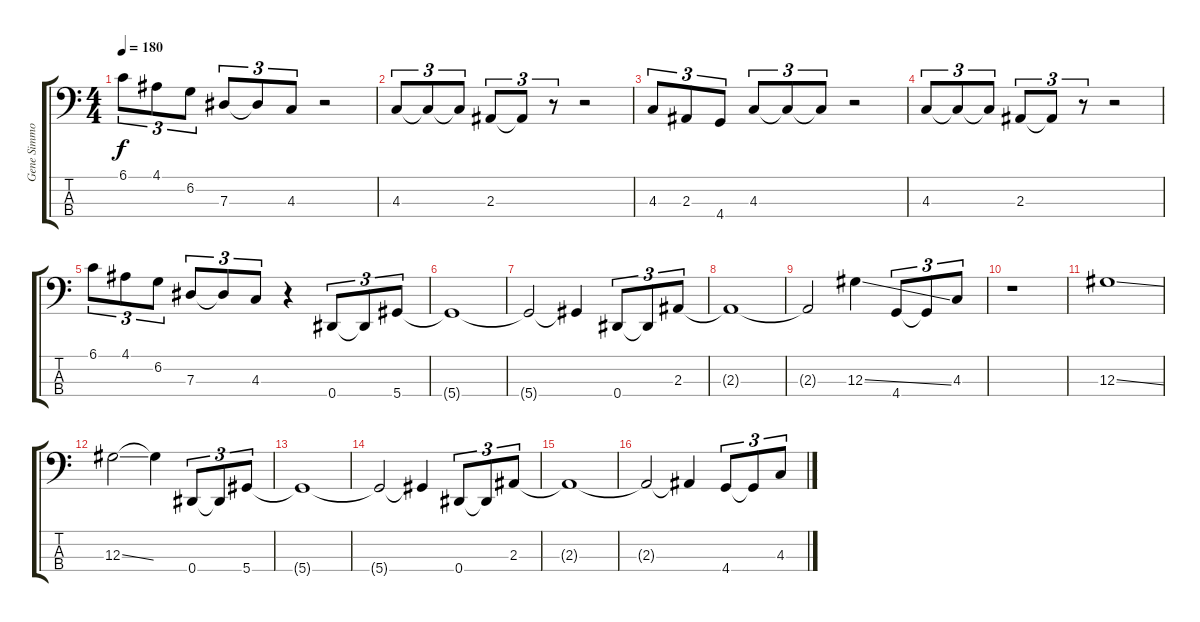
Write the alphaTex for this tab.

\track ("Gene Simmons" "Gene Simmo") {instrument electricbasspick}
\staff {score tabs}
\tuning (Gb2 Db2 Ab1 Eb1) {hide}
\ts (4 4)
\tempo 180
\clef f4
\ks c
6.1.8{tu (3 2) dy f} 4.1.8{tu (3 2)} 6.2.8{tu (3 2)} 7.3.8{tu (3 2)} 7.3{t}.8{tu (3 2)} 4.3.8{tu (3 2)} r.2 |
4.3.8{tu (3 2)} 4.3{t}.8{tu (3 2)} 4.3{t}.8{tu (3 2)} 2.3.8{tu (3 2)} 2.3{t}.8{tu (3 2)} r.8{tu (3 2)} r.2 |
4.3.8{tu (3 2)} 2.3.8{tu (3 2)} 4.4.8{tu (3 2)} 4.3.8{tu (3 2)} 4.3{t}.8{tu (3 2)} 4.3{t}.8{tu (3 2)} r.2 |
4.3.8{tu (3 2)} 4.3{t}.8{tu (3 2)} 4.3{t}.8{tu (3 2)} 2.3.8{tu (3 2)} 2.3{t}.8{tu (3 2)} r.8{tu (3 2)} r.2 |
6.1.8{tu (3 2)} 4.1.8{tu (3 2)} 6.2.8{tu (3 2)} 7.3.8{tu (3 2)} 7.3{t}.8{tu (3 2)} 4.3.8{tu (3 2)} r.4 0.4.8{tu (3 2)} 0.4{t}.8{tu (3 2)} 5.4.8{tu (3 2)} |
5.4{t}.1 |
5.4{t}.2 5.4{t}.4 0.4.8{tu (3 2)} 0.4{t}.8{tu (3 2)} 2.3.8{tu (3 2)} |
2.3{t}.1 |
2.3{t}.2 12.3{ss}.4 4.4.8{tu (3 2)} 4.4{t}.8{tu (3 2)} 4.3.8{tu (3 2)} |
r.1 |
12.3{ss}.1 |
12.3{ss}.2 12.3{t}.4 0.4.8{tu (3 2)} 0.4{t}.8{tu (3 2)} 5.4.8{tu (3 2)} |
5.4{t}.1 |
5.4{t}.2 5.4{t}.4 0.4.8{tu (3 2)} 0.4{t}.8{tu (3 2)} 2.3.8{tu (3 2)} |
2.3{t}.1 |
2.3{t}.2 2.3{t}.4 4.4.8{tu (3 2)} 4.4{t}.8{tu (3 2)} 4.3.8{tu (3 2)}
